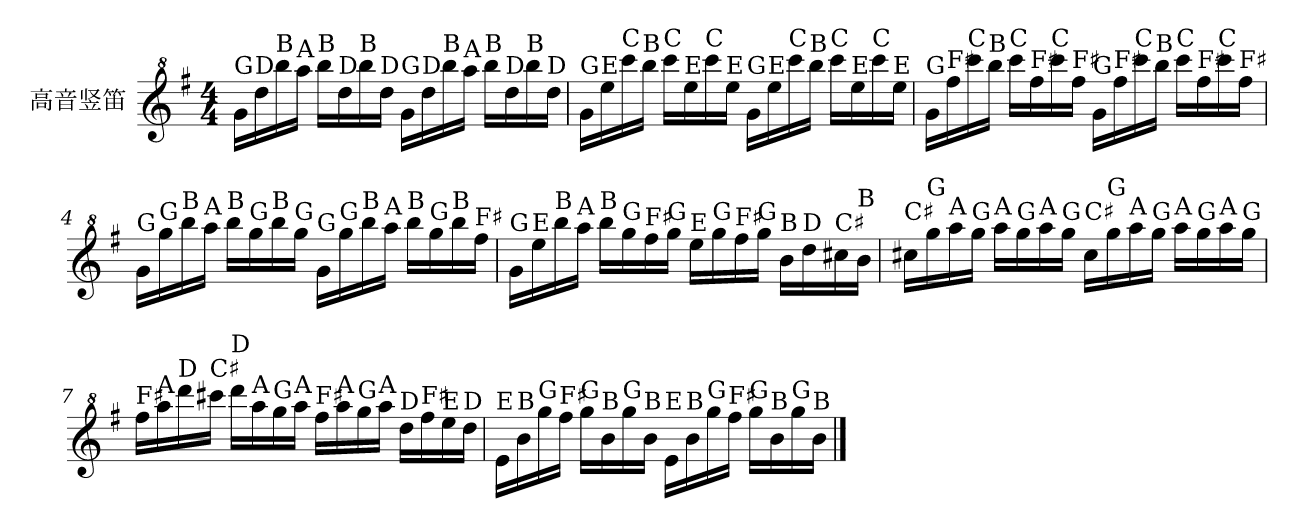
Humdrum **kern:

**kern
*part1
*staff1
*I"高音竖笛
*clefG^2
*k[f#]
*M4/4
*MM76
=1
!LO:TX:a:t=G
16gg\LL
!LO:TX:a:t=D
16ddd\
!LO:TX:a:t=B
16bbb\
!LO:TX:a:t=A
16aaa\JJ
!LO:TX:a:t=B
16bbb\LL
!LO:TX:a:t=D
16ddd\
!LO:TX:a:t=B
16bbb\
!LO:TX:a:t=D
16ddd\JJ
!LO:TX:a:t=G
16gg\LL
!LO:TX:a:t=D
16ddd\
!LO:TX:a:t=B
16bbb\
!LO:TX:a:t=A
16aaa\JJ
!LO:TX:a:t=B
16bbb\LL
!LO:TX:a:t=D
16ddd\
!LO:TX:a:t=B
16bbb\
!LO:TX:a:t=D
16ddd\JJ
=2
!LO:TX:a:t=G
16gg\LL
!LO:TX:a:t=E
16eee\
!LO:TX:a:t=C
16cccc\
!LO:TX:a:t=B
16bbb\JJ
!LO:TX:a:t=C
16cccc\LL
!LO:TX:a:t=E
16eee\
!LO:TX:a:t=C
16cccc\
!LO:TX:a:t=E
16eee\JJ
!LO:TX:a:t=G
16gg\LL
!LO:TX:a:t=E
16eee\
!LO:TX:a:t=C
16cccc\
!LO:TX:a:t=B
16bbb\JJ
!LO:TX:a:t=C
16cccc\LL
!LO:TX:a:t=E
16eee\
!LO:TX:a:t=C
16cccc\
!LO:TX:a:t=E
16eee\JJ
!!LO:LB:g=z
=3
!LO:TX:a:t=G
16gg\LL
!LO:TX:a:t=F♯
16fff#\
!LO:TX:a:t=C
16cccc\
!LO:TX:a:t=B
16bbb\JJ
!LO:TX:a:t=C
16cccc\LL
!LO:TX:a:t=F♯
16fff#\
!LO:TX:a:t=C
16cccc\
!LO:TX:a:t=F♯
16fff#\JJ
!LO:TX:a:t=G
16gg\LL
!LO:TX:a:t=F♯
16fff#\
!LO:TX:a:t=C
16cccc\
!LO:TX:a:t=B
16bbb\JJ
!LO:TX:a:t=C
16cccc\LL
!LO:TX:a:t=F♯
16fff#\
!LO:TX:a:t=C
16cccc\
!LO:TX:a:t=F♯
16fff#\JJ
=4
!LO:TX:a:t=G
16gg\LL
!LO:TX:a:t=G
16ggg\
!LO:TX:a:t=B
16bbb\
!LO:TX:a:t=A
16aaa\JJ
!LO:TX:a:t=B
16bbb\LL
!LO:TX:a:t=G
16ggg\
!LO:TX:a:t=B
16bbb\
!LO:TX:a:t=G
16ggg\JJ
!LO:TX:a:t=G
16gg\LL
!LO:TX:a:t=G
16ggg\
!LO:TX:a:t=B
16bbb\
!LO:TX:a:t=A
16aaa\JJ
!LO:TX:a:t=B
16bbb\LL
!LO:TX:a:t=G
16ggg\
!LO:TX:a:t=B
16bbb\
!LO:TX:a:t=F♯
16fff#\JJ
!!LO:LB:g=z
=5
!LO:TX:a:t=G
16gg\LL
!LO:TX:a:t=E
16eee\
!LO:TX:a:t=B
16bbb\
!LO:TX:a:t=A
16aaa\JJ
!LO:TX:a:t=B
16bbb\LL
!LO:TX:a:t=G
16ggg\
!LO:TX:a:t=F♯
16fff#\
!LO:TX:a:t=G
16ggg\JJ
!LO:TX:a:t=E
16eee\LL
!LO:TX:a:t=G
16ggg\
!LO:TX:a:t=F♯
16fff#\
!LO:TX:a:t=G
16ggg\JJ
!LO:TX:a:t=B
16bb\LL
!LO:TX:a:t=D
16ddd\
!LO:TX:a:t=C♯
16ccc#X\
!LO:TX:a:t=B
16bb\JJ
=6
!LO:TX:a:t=C♯
16ccc#X\LL
!LO:TX:a:t=G
16ggg\
!LO:TX:a:t=A
16aaa\
!LO:TX:a:t=G
16ggg\JJ
!LO:TX:a:t=A
16aaa\LL
!LO:TX:a:t=G
16ggg\
!LO:TX:a:t=A
16aaa\
!LO:TX:a:t=G
16ggg\JJ
!LO:TX:a:t=C♯
16ccc#\LL
!LO:TX:a:t=G
16ggg\
!LO:TX:a:t=A
16aaa\
!LO:TX:a:t=G
16ggg\JJ
!LO:TX:a:t=A
16aaa\LL
!LO:TX:a:t=G
16ggg\
!LO:TX:a:t=A
16aaa\
!LO:TX:a:t=G
16ggg\JJ
!!LO:LB:g=z
=7
!LO:TX:a:t=F♯
16fff#\LL
!LO:TX:a:t=A
16aaa\
!LO:TX:a:t=D
16dddd\
!LO:TX:a:t=C♯
16cccc#X\JJ
!LO:TX:a:t=D
16dddd\LL
!LO:TX:a:t=A
16aaa\
!LO:TX:a:t=G
16ggg\
!LO:TX:a:t=A
16aaa\JJ
!LO:TX:a:t=F♯
16fff#\LL
!LO:TX:a:t=A
16aaa\
!LO:TX:a:t=G
16ggg\
!LO:TX:a:t=A
16aaa\JJ
!LO:TX:a:t=D
16ddd\LL
!LO:TX:a:t=F♯
16fff#\
!LO:TX:a:t=E
16eee\
!LO:TX:a:t=D
16ddd\JJ
=8
!LO:TX:a:t=E
16ee\LL
!LO:TX:a:t=B
16bb\
!LO:TX:a:t=G
16ggg\
!LO:TX:a:t=F♯
16fff#\JJ
!LO:TX:a:t=G
16ggg\LL
!LO:TX:a:t=B
16bb\
!LO:TX:a:t=G
16ggg\
!LO:TX:a:t=B
16bb\JJ
!LO:TX:a:t=E
16ee\LL
!LO:TX:a:t=B
16bb\
!LO:TX:a:t=G
16ggg\
!LO:TX:a:t=F♯
16fff#\JJ
!LO:TX:a:t=G
16ggg\LL
!LO:TX:a:t=B
16bb\
!LO:TX:a:t=G
16ggg\
!LO:TX:a:t=B
16bb\JJ
==
*-
